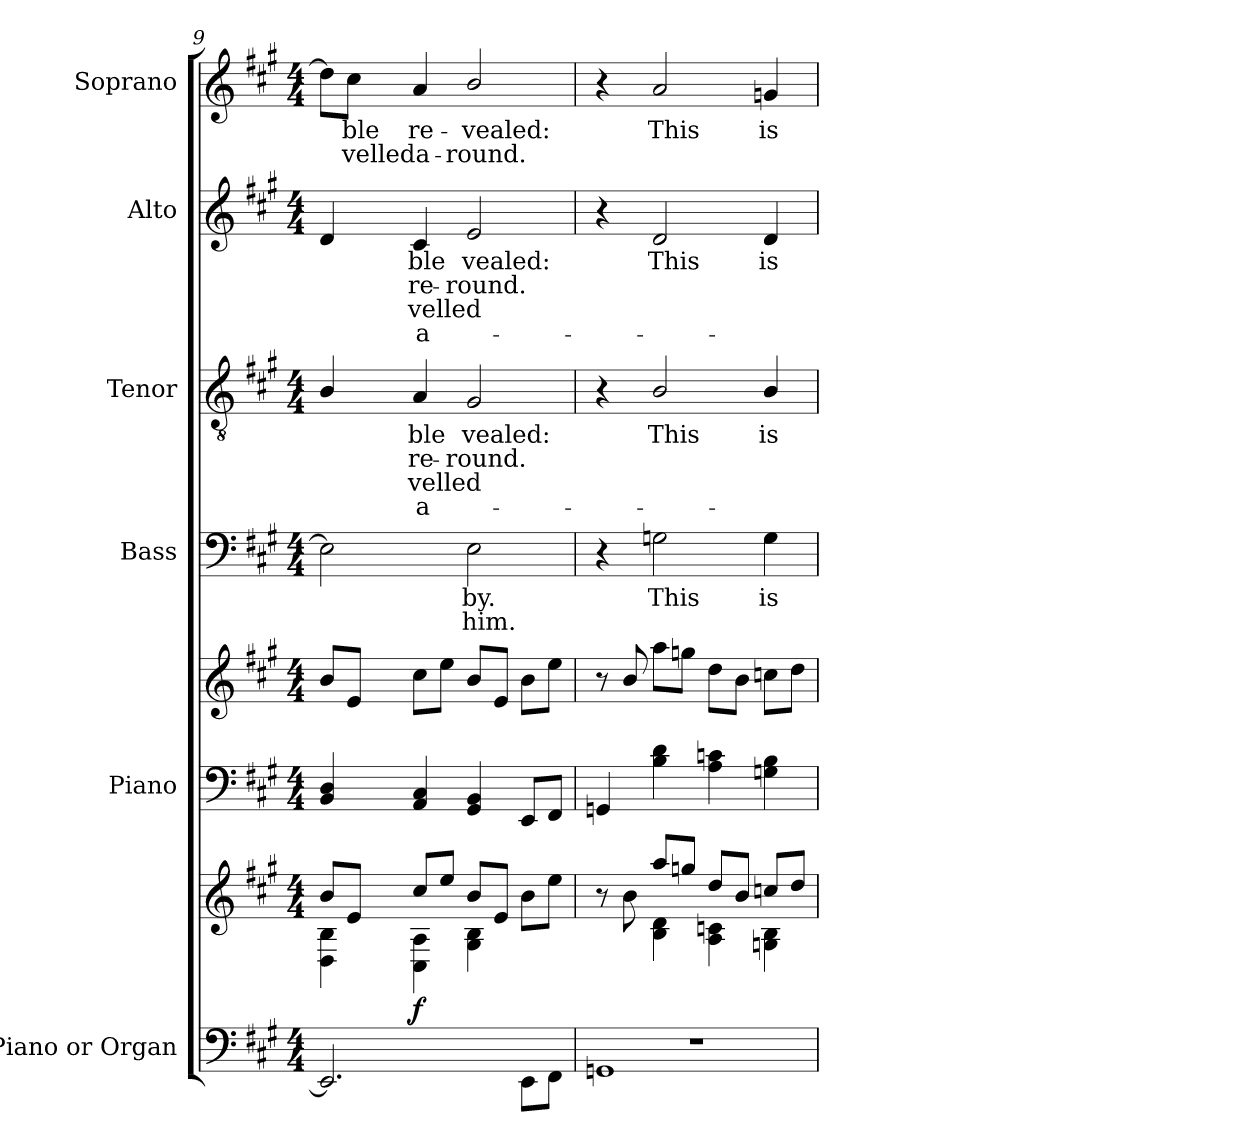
**kern	**kern	**dynam	**kern	**kern	**kern	**text	**text	**kern	**text	**text	**text	**text	**kern	**text	**text	**text	**text	**kern	**text	**text
*part6	*part6	*part6	*part5	*part5	*part4	*part4	*part4	*part3	*part3	*part3	*part3	*part3	*part2	*part2	*part2	*part2	*part2	*part1	*part1	*part1
*staff8	*staff7	*staff7/8	*staff6	*staff5	*staff4	*staff4	*staff4	*staff3	*staff3	*staff3	*staff3	*staff3	*staff2	*staff2	*staff2	*staff2	*staff2	*staff1	*staff1	*staff1
*I"Piano or Organ	*	*	*I"Piano	*	*I"Bass	*	*	*I"Tenor	*	*	*	*	*I"Alto	*	*	*	*	*I"Soprano	*	*
*I'Pno.	*	*	*I'Pno.	*	*I'B.	*	*	*I'T.	*	*	*	*	*I'A.	*	*	*	*	*I'S.	*	*
!!LO:PB:g=z
*clefF4	*clefG2	*	*clefF4	*clefG2	*clefF4	*	*	*clefGv2	*	*	*	*	*clefG2	*	*	*	*	*clefG2	*	*
*	*	*	*	*	*	*	*	*ITrd7c12	*	*	*	*	*	*	*	*	*	*	*	*
*k[f#c#g#]	*k[f#c#g#]	*	*k[f#c#g#]	*k[f#c#g#]	*k[f#c#g#]	*	*	*k[f#c#g#]	*	*	*	*	*k[f#c#g#]	*	*	*	*	*k[f#c#g#]	*	*
*A:	*A:	*	*A:	*A:	*A:	*	*	*A:	*	*	*	*	*A:	*	*	*	*	*A:	*	*
*M4/4	*M4/4	*	*M4/4	*M4/4	*M4/4	*	*	*M4/4	*	*	*	*	*M4/4	*	*	*	*	*M4/4	*	*
=9	=9	=9	=9	=9	=9	=9	=9	=9	=9	=9	=9	=9	=9	=9	=9	=9	=9	=9	=9	=9
*^	*^	*	*	*	*	*	*	*	*	*	*	*	*	*	*	*	*	*	*	*
2.EEi/]	4ryy	8bi/L	4Di\ 4Bi	.	4BBi/ 4Di	8bi/L	2Ei\]	.	.	4BBi/	.	.	.	.	4di/	.	.	.	.	8ddi\L]	.	.
!	!	!	!	!	!	!	!	!	!	!	!	!	!	!	!	!	!	!	!	!	!LO:LY:b:color=#000000	!LO:LY:b:color=#000000
.	.	8ei/J	.	.	.	8ei/J	.	.	.	.	.	.	.	.	.	.	.	.	.	8cc#i\J	-ble	-velled
!	!	!	!	!	!	!	!	!	!	!	!LO:LY:b:color=#000000	!LO:LY:b:color=#000000	!LO:LY:b:color=#000000	!LO:LY:b:color=#000000	!	!	!	!	!	!	!	!
!	!	!	!	!	!	!	!	!	!	!	!	!	!	!	!	!LO:LY:b:color=#000000	!LO:LY:b:color=#000000	!LO:LY:b:color=#000000	!LO:LY:b:color=#000000	!	!	!
!	!	!	!	!	!	!	!	!	!	!	!	!	!	!	!	!	!	!	!	!	!LO:LY:b:color=#000000	!LO:LY:b:color=#000000
.	2.ryy	8cc#i/L	4C#i\ 4Ai	f	4AAi/ 4C#i	8cc#i\L	.	.	.	4AAi/	-ble	re-	-velled	a-	4c#i/	-ble	re-	-velled	a-	4ai/	re-	a-
.	.	8eei/J	.	.	.	8eei\J	.	.	.	.	.	.	.	.	.	.	.	.	.	.	.	.
!	!	!	!	!	!	!	!	!LO:LY:b:color=#000000	!LO:LY:b:color=#000000	!	!	!	!	!	!	!	!	!	!	!	!	!
!	!	!	!	!	!	!	!	!	!	!	!LO:LY:b:color=#000000	!LO:LY:b:color=#000000	!	!	!	!	!	!	!	!	!	!
!	!	!	!	!	!	!	!	!	!	!	!	!	!	!	!	!LO:LY:b:color=#000000	!LO:LY:b:color=#000000	!	!	!	!	!
!	!	!	!	!	!	!	!	!	!	!	!	!	!	!	!	!	!	!	!	!	!LO:LY:b:color=#000000	!LO:LY:b:color=#000000
.	.	8bi/L	4G#i\ 4Bi	.	4GG#i/ 4BBi	8bi/L	2Ei\	-by.	him.	2GG#i/	-vealed:	-round.	.	.	2ei/	-vealed:	-round.	.	.	2bi/	-vealed:	-round.
.	.	8ei/J	.	.	.	8ei/J	.	.	.	.	.	.	.	.	.	.	.	.	.	.	.	.
8EEi\L	.	8bi\L	4ryy	.	8EEi/L	8bi\L	.	.	.	.	.	.	.	.	.	.	.	.	.	.	.	.
8FF#i\J	.	8eei\J	.	.	8FF#i/J	8eei\J	.	.	.	.	.	.	.	.	.	.	.	.	.	.	.	.
=10	=10	=10	=10	=10	=10	=10	=10	=10	=10	=10	=10	=10	=10	=10	=10	=10	=10	=10	=10	=10	=10	=10
1r	1GGni	8r	4ryy	.	4GGni/	8r	4r	.	.	4r	.	.	.	.	4r	.	.	.	.	4r	.	.
.	.	8bi\	.	.	.	8bi/	.	.	.	.	.	.	.	.	.	.	.	.	.	.	.	.
!	!	!	!	!	!	!	!	!LO:LY:b:color=#000000	!	!	!	!	!	!	!	!	!	!	!	!	!	!
!	!	!	!	!	!	!	!	!	!	!	!LO:LY:b:color=#000000	!	!	!	!	!	!	!	!	!	!	!
!	!	!	!	!	!	!	!	!	!	!	!	!	!	!	!	!LO:LY:b:color=#000000	!	!	!	!	!	!
!	!	!	!	!	!	!	!	!	!	!	!	!	!	!	!	!	!	!	!	!	!LO:LY:b:color=#000000	!
.	.	8aai/L	4Bi\ 4di	.	4Bi\ 4di	8aai\L	2Gni\	This	.	2BBi/	This	.	.	.	2di/	This	.	.	.	2ai/	This	.
.	.	8ggni/J	.	.	.	8ggni\J	.	.	.	.	.	.	.	.	.	.	.	.	.	.	.	.
.	.	8ddi/L	4Ai\ 4cni	.	4Ai\ 4cni	8ddi\L	.	.	.	.	.	.	.	.	.	.	.	.	.	.	.	.
.	.	8bi/J	.	.	.	8bi\J	.	.	.	.	.	.	.	.	.	.	.	.	.	.	.	.
!	!	!	!	!	!	!	!	!LO:LY:b:color=#000000	!	!	!	!	!	!	!	!	!	!	!	!	!	!
!	!	!	!	!	!	!	!	!	!	!	!LO:LY:b:color=#000000	!	!	!	!	!	!	!	!	!	!	!
!	!	!	!	!	!	!	!	!	!	!	!	!	!	!	!	!LO:LY:b:color=#000000	!	!	!	!	!	!
!	!	!	!	!	!	!	!	!	!	!	!	!	!	!	!	!	!	!	!	!	!LO:LY:b:color=#000000	!
.	.	8ccni/L	4Gni\ 4Bi	.	4Gni\ 4Bi	8ccni\L	4Gi\	is	.	4BBi/	is	.	.	.	4di/	is	.	.	.	4gni/	is	.
.	.	8ddi/J	.	.	.	8ddi\J	.	.	.	.	.	.	.	.	.	.	.	.	.	.	.	.
*v	*v	*	*	*	*	*	*	*	*	*	*	*	*	*	*	*	*	*	*	*	*	*
*	*v	*v	*	*	*	*	*	*	*	*	*	*	*	*	*	*	*	*	*	*	*
=	=	=	=	=	=	=	=	=	=	=	=	=	=	=	=	=	=	=	=	=
*-	*-	*-	*-	*-	*-	*-	*-	*-	*-	*-	*-	*-	*-	*-	*-	*-	*-	*-	*-	*-
